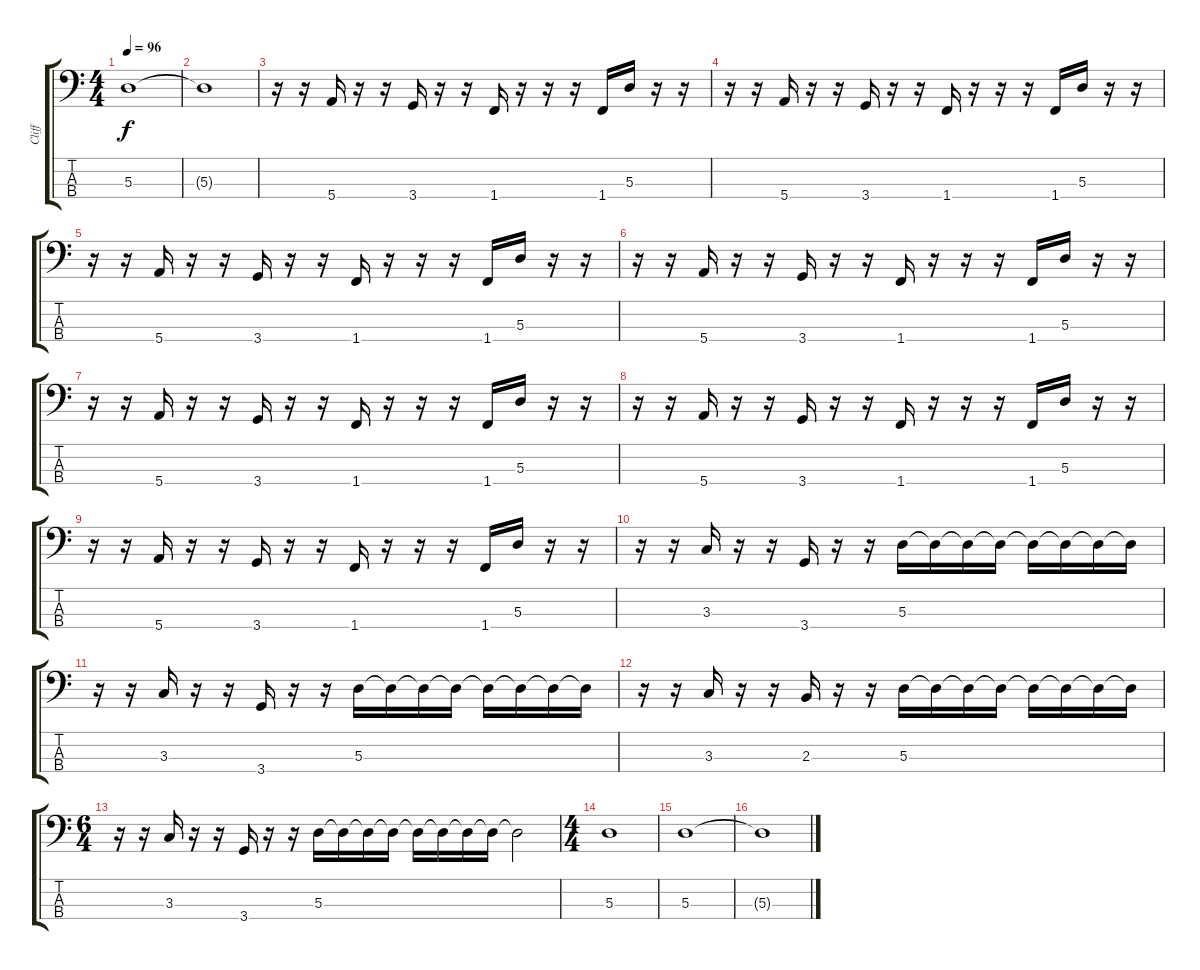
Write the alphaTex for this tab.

\track ("Cliff" "Cliff") {instrument electricbassfinger}
\staff {score tabs}
\tuning (G2 D2 A1 E1) {hide}
\ts (4 4)
\tempo 96
\clef f4
\ks c
5.3.1{dy f} |
5.3{t}.1 |
r.16 r.16 5.4.16 r.16 r.16 3.4.16 r.16 r.16 1.4.16 r.16 r.16 r.16 1.4.16 5.3.16 r.16 r.16 |
r.16 r.16 5.4.16 r.16 r.16 3.4.16 r.16 r.16 1.4.16 r.16 r.16 r.16 1.4.16 5.3.16 r.16 r.16 |
r.16 r.16 5.4.16 r.16 r.16 3.4.16 r.16 r.16 1.4.16 r.16 r.16 r.16 1.4.16 5.3.16 r.16 r.16 |
r.16 r.16 5.4.16 r.16 r.16 3.4.16 r.16 r.16 1.4.16 r.16 r.16 r.16 1.4.16 5.3.16 r.16 r.16 |
r.16 r.16 5.4.16 r.16 r.16 3.4.16 r.16 r.16 1.4.16 r.16 r.16 r.16 1.4.16 5.3.16 r.16 r.16 |
r.16 r.16 5.4.16 r.16 r.16 3.4.16 r.16 r.16 1.4.16 r.16 r.16 r.16 1.4.16 5.3.16 r.16 r.16 |
r.16 r.16 5.4.16 r.16 r.16 3.4.16 r.16 r.16 1.4.16 r.16 r.16 r.16 1.4.16 5.3.16 r.16 r.16 |
r.16 r.16 3.3.16 r.16 r.16 3.4.16 r.16 r.16 5.3.16 5.3{t}.16 5.3{t}.16 5.3{t}.16 5.3{t}.16 5.3{t}.16 5.3{t}.16 5.3{t}.16 |
r.16 r.16 3.3.16 r.16 r.16 3.4.16 r.16 r.16 5.3.16 5.3{t}.16 5.3{t}.16 5.3{t}.16 5.3{t}.16 5.3{t}.16 5.3{t}.16 5.3{t}.16 |
r.16 r.16 3.3.16 r.16 r.16 2.3.16 r.16 r.16 5.3.16 5.3{t}.16 5.3{t}.16 5.3{t}.16 5.3{t}.16 5.3{t}.16 5.3{t}.16 5.3{t}.16 |
\ts (6 4)
r.16 r.16 3.3.16 r.16 r.16 3.4.16 r.16 r.16 5.3.16 5.3{t}.16 5.3{t}.16 5.3{t}.16 5.3{t}.16 5.3{t}.16 5.3{t}.16 5.3{t}.16 5.3{t}.2 |
\ts (4 4)
5.3.1 |
5.3.1 |
5.3{t}.1
